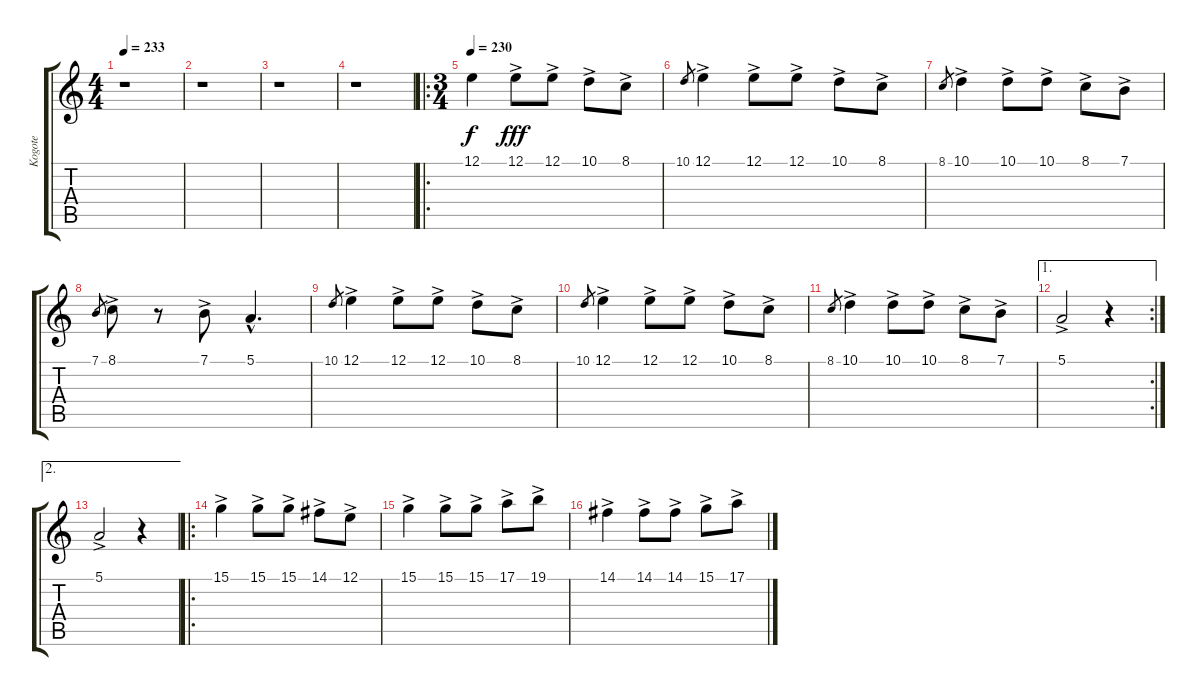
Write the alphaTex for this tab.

\track ("Kogote" "Kogote") {instrument accordion}
\staff {score tabs}
\tuning (E4 B3 G3 D3 A2 E2) {hide}
\ts (4 4)
\tempo 233
\clef g2
\ks c
r.1{dy f} |
r.1 |
r.1 |
r.1 |
\ro
\ts (3 4)
\section ("" "")
\tempo 230
12.1.4{instrument bagpipe} 12.1{ac}.8{dy fff} 12.1{ac}.8 10.1{ac}.8 8.1{ac}.8 |
10.1.8{gr} 12.1{ac}.4 12.1{ac}.8 12.1{ac}.8 10.1{ac}.8 8.1{ac}.8 |
8.1.8{gr} 10.1{ac}.4 10.1{ac}.8 10.1{ac}.8 8.1{ac}.8 7.1{ac}.8 |
7.1.8{gr} 8.1{ac}.8 r.8 7.1{ac}.8 5.1{hac}.4{d} |
10.1.8{gr} 12.1{ac}.4 12.1{ac}.8 12.1{ac}.8 10.1{ac}.8 8.1{ac}.8 |
10.1.8{gr} 12.1{ac}.4 12.1{ac}.8 12.1{ac}.8 10.1{ac}.8 8.1{ac}.8 |
8.1.8{gr} 10.1{ac}.4 10.1{ac}.8 10.1{ac}.8 8.1{ac}.8 7.1{ac}.8 |
\ae 1
\rc 2
5.1{ac}.2 r.4 |
\ae 2
5.1{ac}.2 r.4 |
\ro
\section ("" "")
15.1{ac}.4 15.1{ac}.8 15.1{ac}.8 14.1{ac}.8 12.1{ac}.8 |
15.1{ac}.4 15.1{ac}.8 15.1{ac}.8 17.1{ac}.8 19.1{ac}.8 |
14.1{ac}.4 14.1{ac}.8 14.1{ac}.8 15.1{ac}.8 17.1{ac}.8
